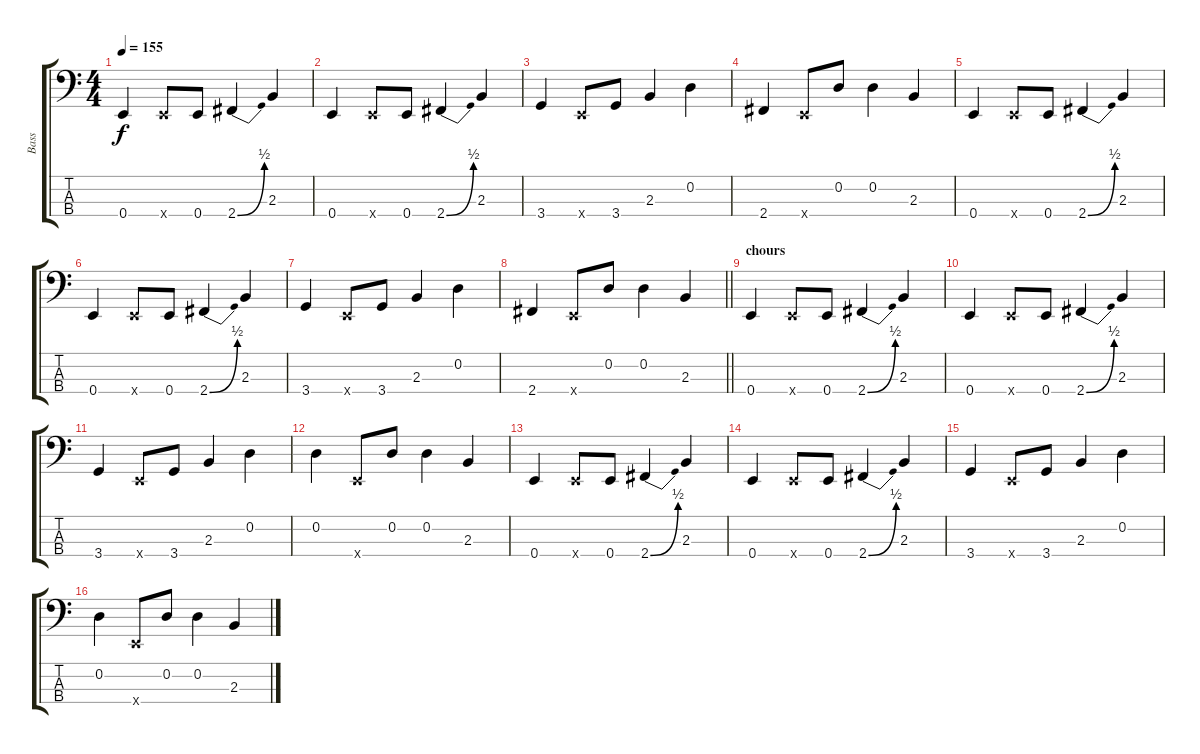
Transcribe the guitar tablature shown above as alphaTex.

\track ("Bass" "Bass") {instrument acousticbass}
\staff {score tabs}
\tuning (G2 D2 A1 E1) {hide}
\ts (4 4)
\tempo 155
\clef f4
\ks c
0.4.4{dy f} 0.4{x}.8 0.4.8 2.4{be (bend 0 0 60 2)}.4 2.3.4 |
0.4.4 0.4{x}.8 0.4.8 2.4{be (bend 0 0 60 2)}.4 2.3.4 |
3.4.4 0.4{x}.8 3.4.8 2.3.4 0.2.4 |
2.4.4 0.4{x}.8 0.2.8 0.2.4 2.3.4 |
0.4.4 0.4{x}.8 0.4.8 2.4{be (bend 0 0 60 2)}.4 2.3.4 |
0.4.4 0.4{x}.8 0.4.8 2.4{be (bend 0 0 60 2)}.4 2.3.4 |
3.4.4 0.4{x}.8 3.4.8 2.3.4 0.2.4 |
\barLineRight lightlight
2.4.4 0.4{x}.8 0.2.8 0.2.4 2.3.4 |
\section ("" "chours")
0.4.4 0.4{x}.8 0.4.8 2.4{be (bend 0 0 60 2)}.4 2.3.4 |
0.4.4 0.4{x}.8 0.4.8 2.4{be (bend 0 0 60 2)}.4 2.3.4 |
3.4.4 0.4{x}.8 3.4.8 2.3.4 0.2.4 |
0.2.4 0.4{x}.8 0.2.8 0.2.4 2.3.4 |
0.4.4 0.4{x}.8 0.4.8 2.4{be (bend 0 0 60 2)}.4 2.3.4 |
0.4.4 0.4{x}.8 0.4.8 2.4{be (bend 0 0 60 2)}.4 2.3.4 |
3.4.4 0.4{x}.8 3.4.8 2.3.4 0.2.4 |
0.2.4 0.4{x}.8 0.2.8 0.2.4 2.3.4
